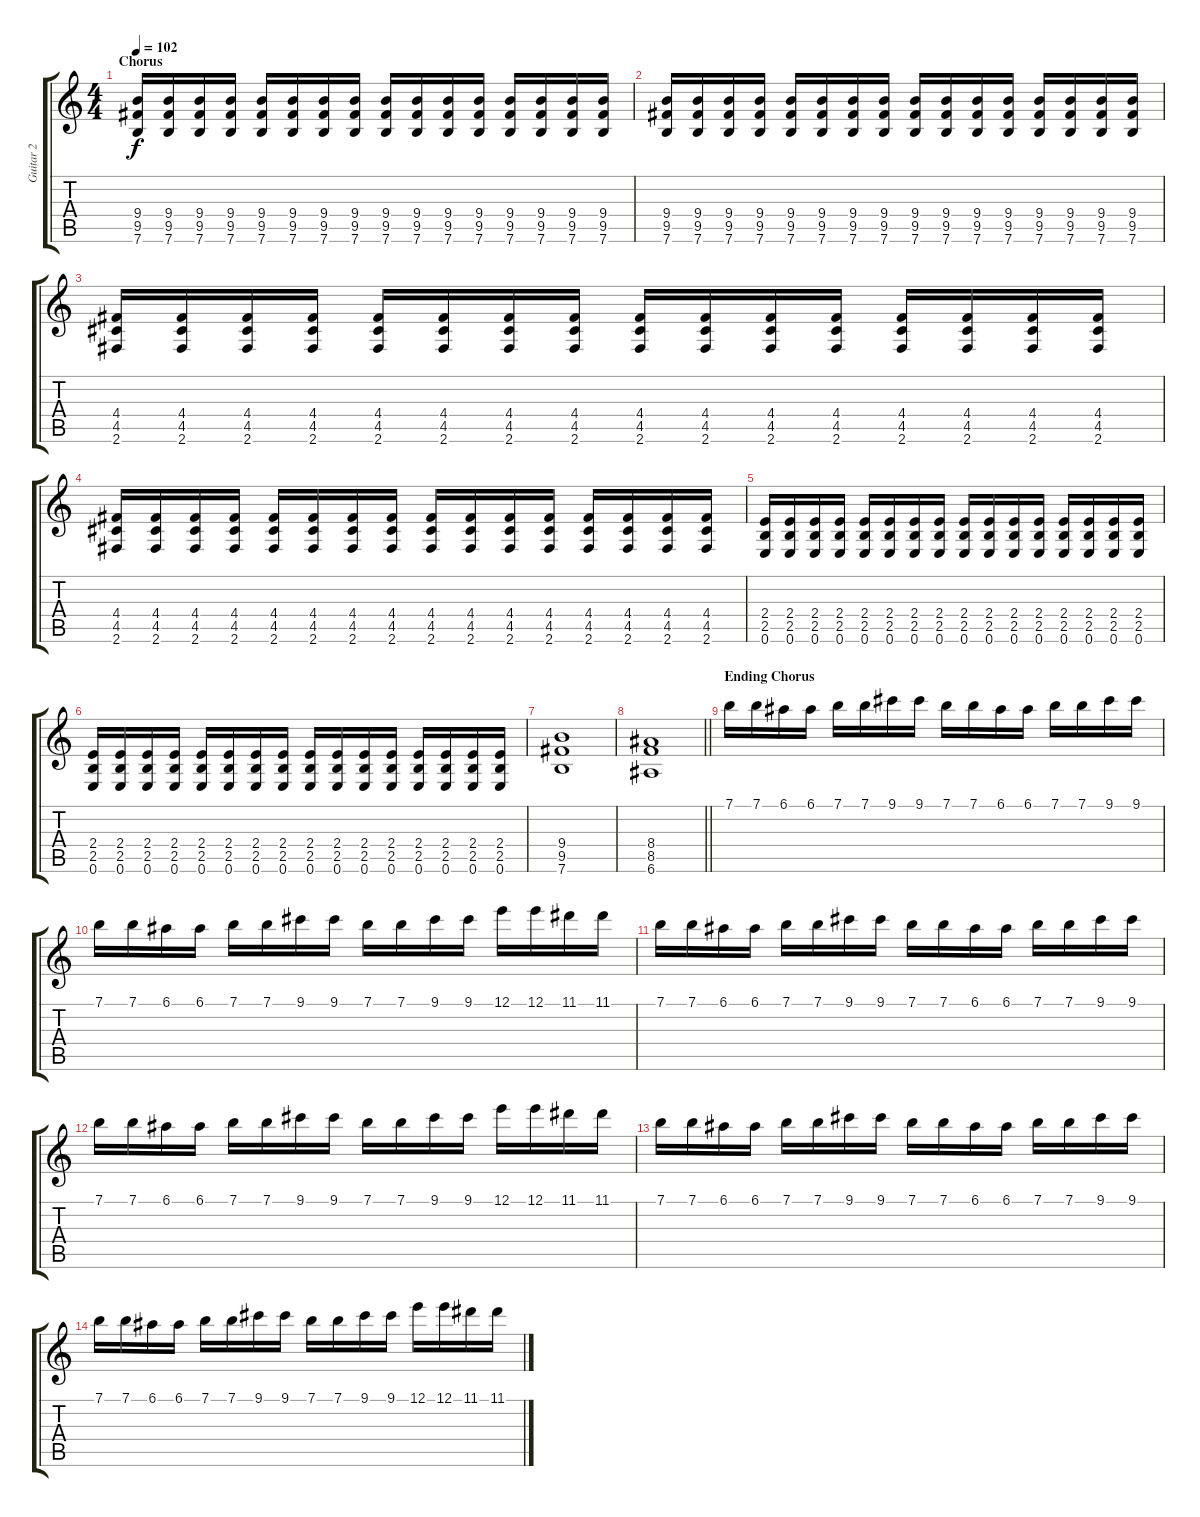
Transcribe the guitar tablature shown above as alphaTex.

\track ("Guitar 2" "Guitar 2") {instrument distortionguitar}
\staff {score tabs}
\tuning (E4 B3 G3 D3 A2 E2) {hide}
\ts (4 4)
\section ("" "Chorus")
\tempo 102
\clef g2
\ks c
(9.4 9.5 7.6).16{dy f} (9.4 9.5 7.6).16 (9.4 9.5 7.6).16 (9.4 9.5 7.6).16 (9.4 9.5 7.6).16 (9.4 9.5 7.6).16 (9.4 9.5 7.6).16 (9.4 9.5 7.6).16 (9.4 9.5 7.6).16 (9.4 9.5 7.6).16 (9.4 9.5 7.6).16 (9.4 9.5 7.6).16 (9.4 9.5 7.6).16 (9.4 9.5 7.6).16 (9.4 9.5 7.6).16 (9.4 9.5 7.6).16 |
(9.4 9.5 7.6).16 (9.4 9.5 7.6).16 (9.4 9.5 7.6).16 (9.4 9.5 7.6).16 (9.4 9.5 7.6).16 (9.4 9.5 7.6).16 (9.4 9.5 7.6).16 (9.4 9.5 7.6).16 (9.4 9.5 7.6).16 (9.4 9.5 7.6).16 (9.4 9.5 7.6).16 (9.4 9.5 7.6).16 (9.4 9.5 7.6).16 (9.4 9.5 7.6).16 (9.4 9.5 7.6).16 (9.4 9.5 7.6).16 |
(4.4 4.5 2.6).16 (4.4 4.5 2.6).16 (4.4 4.5 2.6).16 (4.4 4.5 2.6).16 (4.4 4.5 2.6).16 (4.4 4.5 2.6).16 (4.4 4.5 2.6).16 (4.4 4.5 2.6).16 (4.4 4.5 2.6).16 (4.4 4.5 2.6).16 (4.4 4.5 2.6).16 (4.4 4.5 2.6).16 (4.4 4.5 2.6).16 (4.4 4.5 2.6).16 (4.4 4.5 2.6).16 (4.4 4.5 2.6).16 |
(4.4 4.5 2.6).16 (4.4 4.5 2.6).16 (4.4 4.5 2.6).16 (4.4 4.5 2.6).16 (4.4 4.5 2.6).16 (4.4 4.5 2.6).16 (4.4 4.5 2.6).16 (4.4 4.5 2.6).16 (4.4 4.5 2.6).16 (4.4 4.5 2.6).16 (4.4 4.5 2.6).16 (4.4 4.5 2.6).16 (4.4 4.5 2.6).16 (4.4 4.5 2.6).16 (4.4 4.5 2.6).16 (4.4 4.5 2.6).16 |
(2.4 2.5 0.6).16 (2.4 2.5 0.6).16 (2.4 2.5 0.6).16 (2.4 2.5 0.6).16 (2.4 2.5 0.6).16 (2.4 2.5 0.6).16 (2.4 2.5 0.6).16 (2.4 2.5 0.6).16 (2.4 2.5 0.6).16 (2.4 2.5 0.6).16 (2.4 2.5 0.6).16 (2.4 2.5 0.6).16 (2.4 2.5 0.6).16 (2.4 2.5 0.6).16 (2.4 2.5 0.6).16 (2.4 2.5 0.6).16 |
(2.4 2.5 0.6).16 (2.4 2.5 0.6).16 (2.4 2.5 0.6).16 (2.4 2.5 0.6).16 (2.4 2.5 0.6).16 (2.4 2.5 0.6).16 (2.4 2.5 0.6).16 (2.4 2.5 0.6).16 (2.4 2.5 0.6).16 (2.4 2.5 0.6).16 (2.4 2.5 0.6).16 (2.4 2.5 0.6).16 (2.4 2.5 0.6).16 (2.4 2.5 0.6).16 (2.4 2.5 0.6).16 (2.4 2.5 0.6).16 |
(9.4 9.5 7.6).1 |
\barLineRight lightlight
(8.4 8.5 6.6).1 |
\section ("" "Ending Chorus")
7.1.16 7.1.16 6.1.16 6.1.16 7.1.16 7.1.16 9.1.16 9.1.16 7.1.16 7.1.16 6.1.16 6.1.16 7.1.16 7.1.16 9.1.16 9.1.16 |
7.1.16 7.1.16 6.1.16 6.1.16 7.1.16 7.1.16 9.1.16 9.1.16 7.1.16 7.1.16 9.1.16 9.1.16 12.1.16 12.1.16 11.1.16 11.1.16 |
7.1.16 7.1.16 6.1.16 6.1.16 7.1.16 7.1.16 9.1.16 9.1.16 7.1.16 7.1.16 6.1.16 6.1.16 7.1.16 7.1.16 9.1.16 9.1.16 |
7.1.16 7.1.16 6.1.16 6.1.16 7.1.16 7.1.16 9.1.16 9.1.16 7.1.16 7.1.16 9.1.16 9.1.16 12.1.16 12.1.16 11.1.16 11.1.16 |
7.1.16 7.1.16 6.1.16 6.1.16 7.1.16 7.1.16 9.1.16 9.1.16 7.1.16 7.1.16 6.1.16 6.1.16 7.1.16 7.1.16 9.1.16 9.1.16 |
7.1.16 7.1.16 6.1.16 6.1.16 7.1.16 7.1.16 9.1.16 9.1.16 7.1.16 7.1.16 9.1.16 9.1.16 12.1.16 12.1.16 11.1.16 11.1.16
